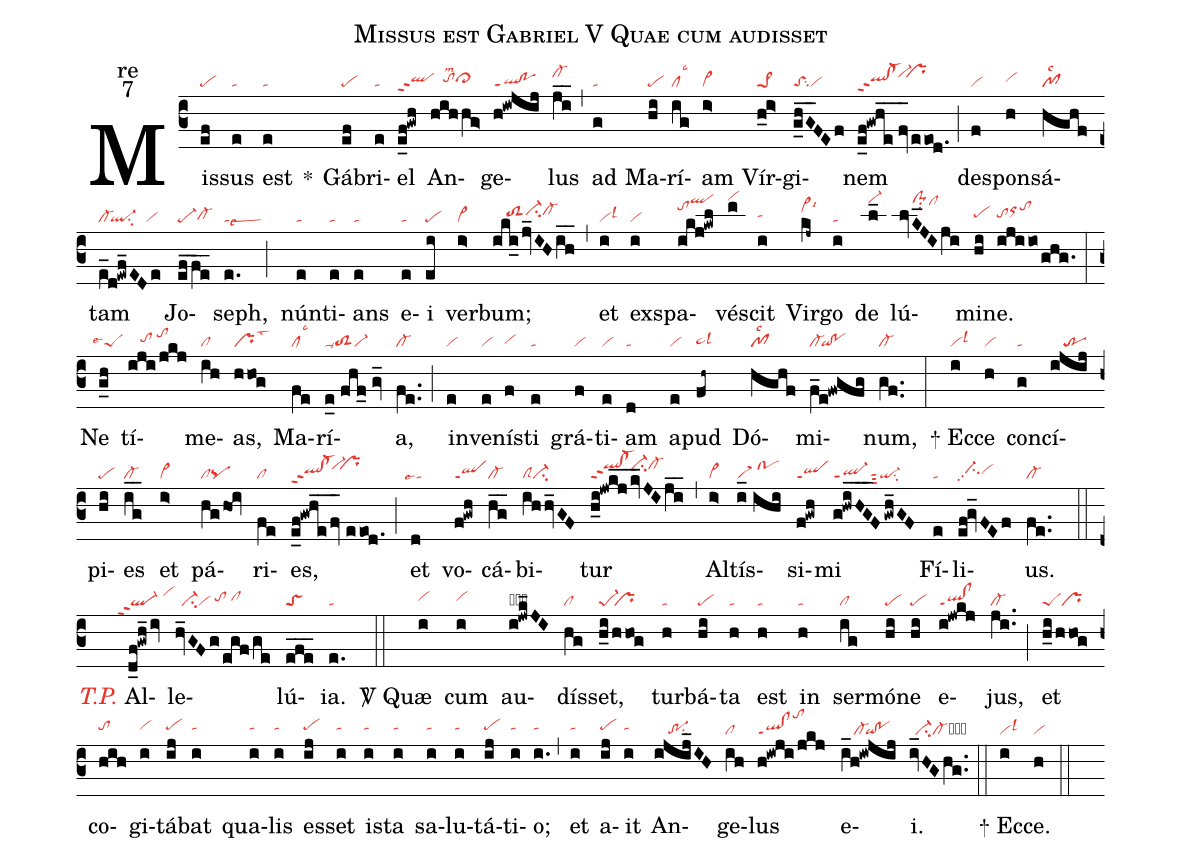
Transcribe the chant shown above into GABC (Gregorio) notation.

name:Missus est Gabriel V Quae cum audisset;
office-part:re;
mode:7;
nabc-lines:1;
%%
(c3) Mis(ef|pe)sus(e|ta) est(e|ta) <sp>*</sp>() Gá(ef|pe)bri(e|ta)el(e_f!gwh|qlhhppt2)
An(hihhg>|////tohhlsm2cl>hh)ge(h!iwjij|ql!poppt1)lus(ji__|cl-hj) (,)
ad(g|ta) Ma(hi|pe)rí(ig|cllsc3)am(i>|vi>)
Vír(h_i>|pe>1)gi(g_hG__FEf|toSsu2vi)nem(e_f!gwhe__//fv_eeod.|qlhh!cl-hhppt2`vi-hj``prhj) (;)
de(f|vi)spon(h|vihh)sá(hghf|pf1lsc2)tam(e_d!ewf_EDe|cl-`ql-su2vi) Jo(ef_fe__|pe-cl-hg)seph,(e.|talsew9) (;)
nún(e|ta)ti(e|ta)ans(e|ta) e(e|ta)i(ei|pe) ver(i>|vi>)bum;(iki_/jv_IHih__|////toS2hhci-hicl-hi) (,)
et(i|vilsl3) ex(i|vi)spa(ikj!kwl|tohkqlhn)vé(m|vihp)scit(i|tahh) Vir(kj~|vi>hjlsi6)go(i|ta)
de(l_|vi-hn) lú(lvK_JIji|////clS-hnsu2clhm)mi(hi|pehh)ne.(ijiio/ghg.|tohhorhjtohk) (:)
Ne(g_h|``peSlse4) tí(iji/jkj|////tohh/tohj)me(ih|cl)as,(hhog|prlst3) Ma(fe|cllsc3)rí(e_0//fhf_//gv_|ta-toS2vi-)a,(fe..|cl-) (;)
in(e|vi)ve(e|vi)ní(f|vihg)sti(e|ta) grá(f|vi)ti(e|vi)am(d|ta) a(e|vi)pud(fh~|ta>hglsl3)
Dó(hghf|pf1lsc2)mi(f_e!fwgfg|cl-`qi!po)num,(gf..|cl-) (:)

<sp>+</sp> Ec(i|vilsl3)ce(h|vi) con(g|ta)cí(ijij|////tr)pi(hi|pe)es(ig__|cl-)
et(i>|vi>) pá(hghoi|clpq)ri(fe|cl)es,(e_f!gwhe__/fv_//eeod.|qlhh!cl-hhppt2`vi-hj``prhj) (;)
et(d|``talse4) vo(f!gwh|qlppt1)cá(hg__|cl-)bi(ihh_vGF|clSci-)tur(h_i!jwkj__/kv_JIji__|qlhj!cl-hjppt2`ci-hjcl-hj) (,)
Al(i>|vi>)tís(i_1//ihi|trM)si(f!gwh|qlppt1)mi(g!hwiHG___F/gwh_GF|ql-ppt1sut3qi-su2)
Fí(e|ta)li(ef!gv_FEf|//ci-hhpp2vihh)us.(fe..|cl-) (::)
<c><i>T.P.</i></c> {A}l(d_f!gwh_/iv|```ql-ppt2/vihj)le(hv_GFg/egf/ge|//ci-vi/tohh/clhh)lú(efe___|toS)ia.(e.|ta) (::)

<sp>V/</sp> Quæ(i|vihh) cum(i|vihh) au(i!jwk_JI|obql-hjppt1su2)dís(hg|cl)set,(h_i/hhog|pe-1``pr) tur(h|ta)bá(hi|pe)ta(h|ta) est(h|ta) in(h|ta) ser(ig|cl)mó(hi|pe)ne(hi|pe) e(i!jwkj|ql!clppt1)jus,(ji..|cl-) (;)
et(h_i/hhog|peSpr) co(hih|tohh)gi(i|vihh)tá(ij|pehh)bat(i|tahh) qua(i|tahh)lis(i|tahh) es(ij|pehh)set(i|tahh) is(i|tahh)ta(i|tahh) sa(i|tahh)lu(i|tahh)tá(ij|pehh)ti(i|tahh)o;(i.|tahh) (,) et(i|tahh)  a(ij|pehh)it(i|tahh) An(ijij_IH|////tr-1su2)ge(ih|cl)lus(h!iwji/jkj|ql!clppt1tohm) e(i_h!iwjij|////cl-`qi!po)i.(iv_HGhg..|//ci-cl-cb) (::)

<sp>+</sp> Ec(i|vilsl3)ce.(h|vi) (::)
